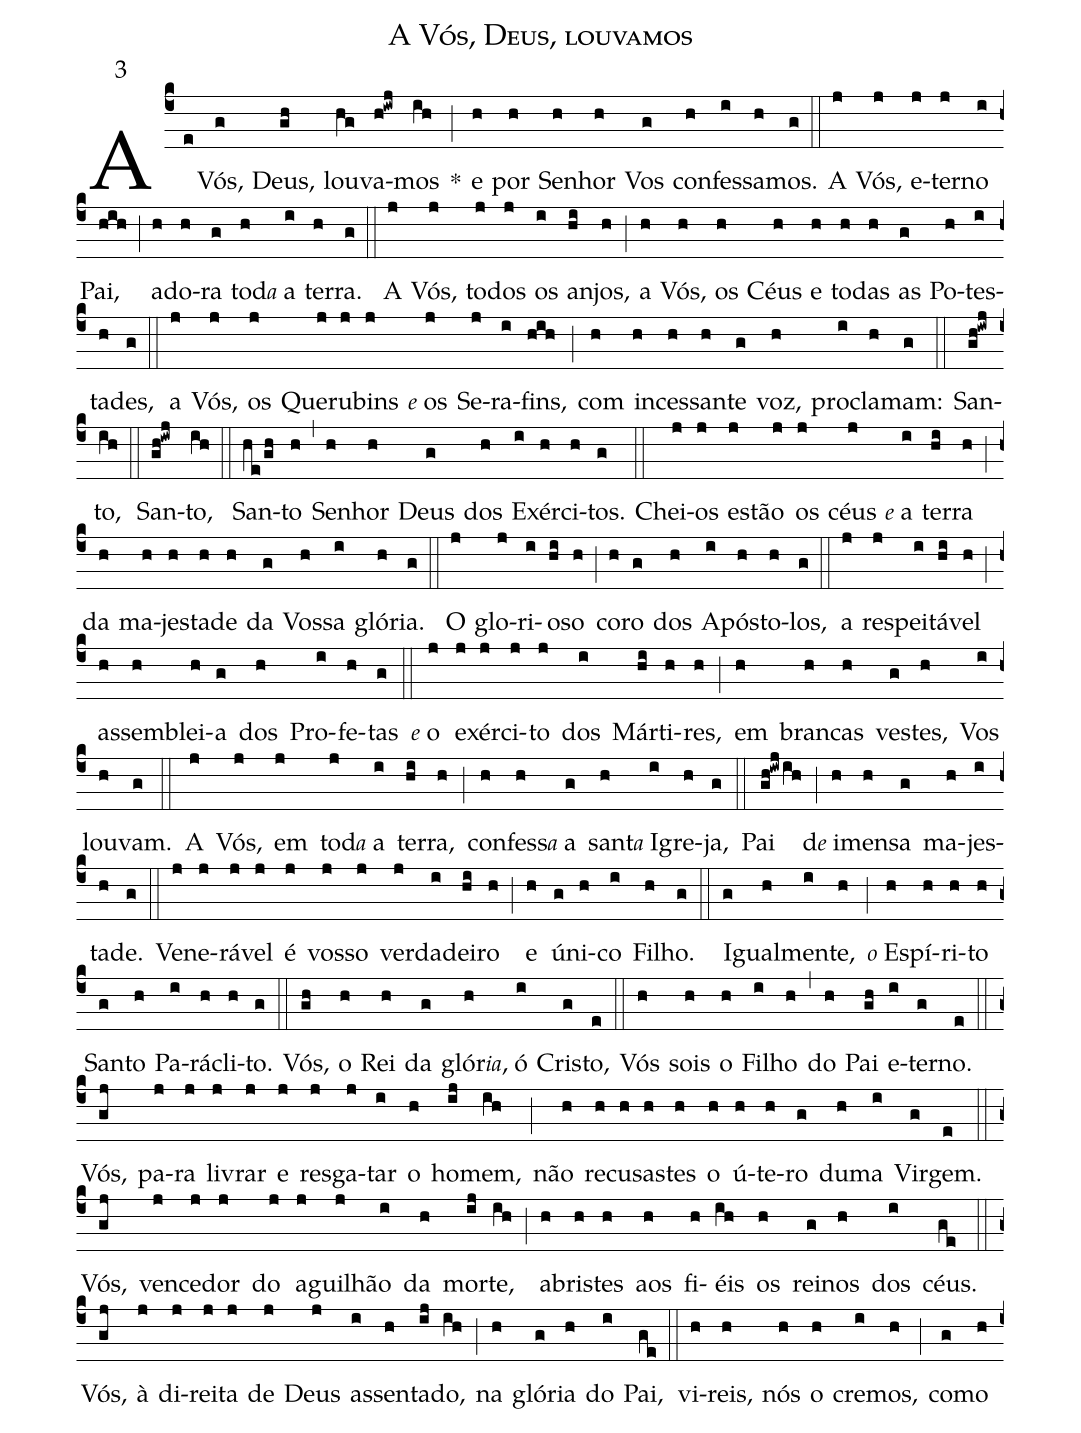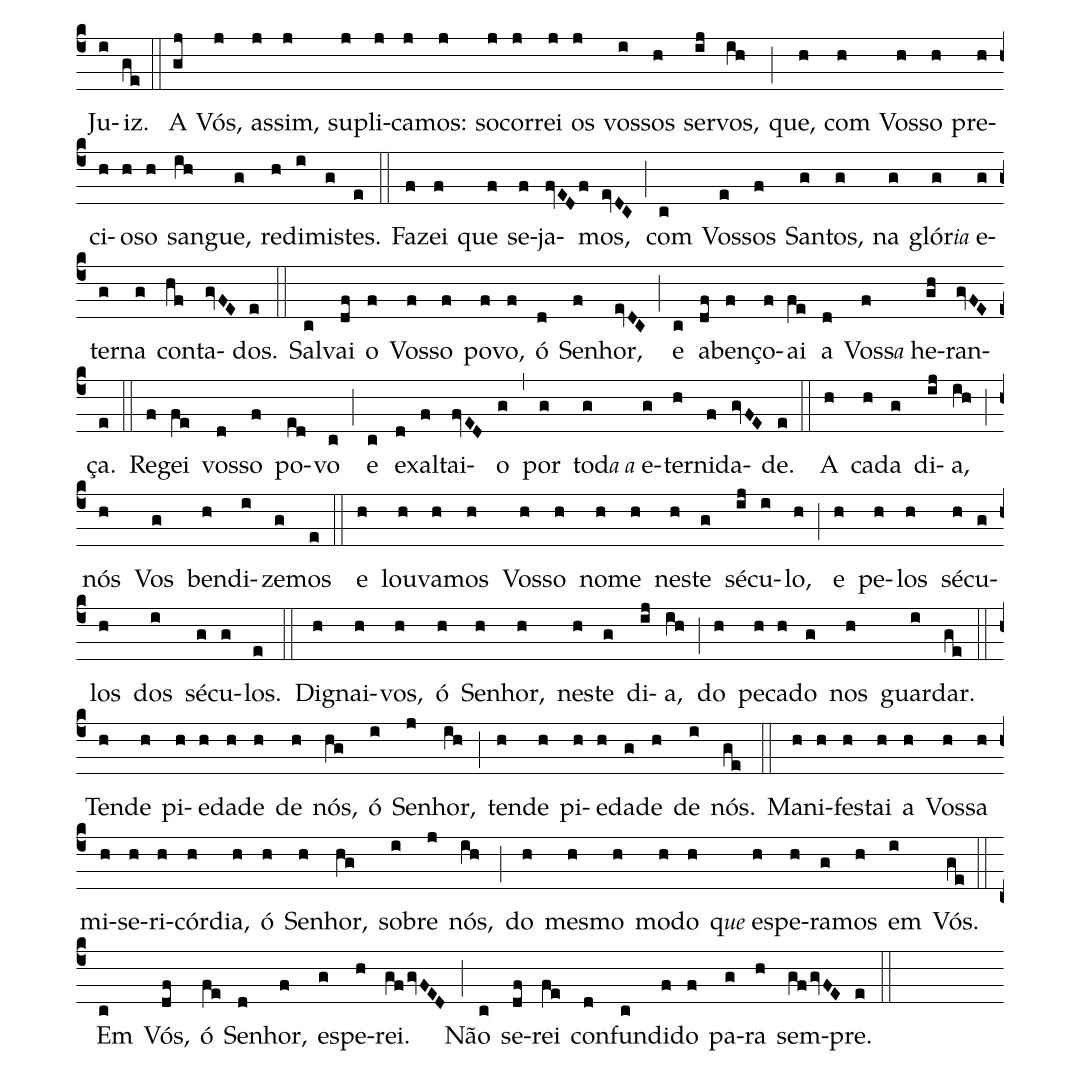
name: A Vós, Deus, louvamos;
mode:3;
%%
(c4)

A(e) Vós,(g) Deus,(gh) lou(hg)va(h!iwj)mos(ih) *(;) e(h) por(h) Se(h)nhor(h) Vos(g) con(h)fes(i)sa(h)mos.(g)

(::)

A(j) Vós,(j) e(j)ter(j)no(i) Pai,(hih) (;) a(h)do(h)ra(g) to(h)d<e>a</e> a(i) ter(h)ra.(g)

(::)

A(j) Vós,(j) to(j)dos(j) os(i) an(hi)jos,(h) (;) a(h) Vós,(h) os(h) Céus(h) e(h) to(h)das(h) as(g) Po(h)tes(i)ta(h)des,(g)

(::)

a(j) Vós,(j) os(j) Que(j)ru(j)bins(j) <e>e</e> os(j) Se(j)ra(i)fins,(hih) (;) com(h) in(h)ces(h)san(h)te(g) voz,(h) pro(i)cla(h)mam:(g)

(::)

San(gh!iwj)to,(ih) (::) San(gh!iwj)to,(ih) (::) San(he/gh)to(h) (,) Se(h)nhor(h) Deus(g) dos(h) E(i)xér(h)ci(h)tos.(g)

(::)

Chei(j)os(j) es(j)tão(j) os(j) céus(j) <e>e</e> a(i) ter(hi)ra(h) (;) da(h) ma(h)jes(h)ta(h)de(h) da(g) Vos(h)sa(i) gló(h)ria.(g)

(::)

O(j) glo(j)ri(i)o(hi)so(h) (;) co(h)ro(g) dos(h) A(i)pós(h)to(h)los,(g)

(::)

a(j) res(j)pei(i)tá(hi)vel(h) (;) as(h)sem(h)blei(h)a(g) dos(h) Pro(i)fe(h)tas(g)

(::)

<e>e</e> o(j) e(j)xér(j)ci(j)to(j) dos(i) Már(hi)ti(h)res,(h) (;) em(h) bran(h)cas(h) ves(g)tes,(h) Vos(i) lou(h)vam.(g)

(::)

A(j) Vós,(j) em(j) to(j)d<e>a</e> a(i) ter(hi)ra,(h) (;) con(h)fes(h)s<e>a</e> a(g) san(h)t<e>a</e> I(i)gre(h)ja,(g)

(::)

Pai(gh!iwj/ih) (;) d<e>e</e> i(h)men(h)sa(g) ma(h)jes(i)ta(h)de.(g)

(::)

Ve(j)ne(j)rá(j)vel(j) é(j) vos(j)so(j) ver(j)da(i)dei(hi)ro(h) (;) e(h) ú(g)ni(h)co(i) Fi(h)lho.(g)

(::)

I(g)gual(h)men(i)te,(h) (;) <e>o</e> Es(h)pí(h)ri(h)to(h) San(g)to(h) Pa(i)rá(h)cli(h)to.(g)

(::)

Vós,(gh) o(h) Rei(h) da(g) gló(h)r<e>ia</e>, ó(i) Cris(g)to,(e)

(::)

Vós(h) sois(h) o(h) Fi(i)lho(h) (,) do(h) Pai(gh) e(i)ter(g)no.(e)

(::)

Vós,(gj) pa(j)ra(j) li(j)vrar(j) e(j) res(j)ga(j)tar(i) o(h) ho(ij)mem,(ih) (;) não(h) re(h)cu(h)sas(h)tes(h) o(h) ú(h)te(h)ro(g) du(h)ma(i) Vir(g)gem.(e)

(::)

Vós,(gj) ven(j)ce(j)dor(j) do(j) a(j)gui(j)lhão(i) da(h) mor(ij)te,(ih) (;) a(h)bris(h)tes(h) aos(h) fi(h)éis(ih) os(h) rei(g)nos(h) dos(i) céus.(ge)

(::)

Vós,(gj) à(j) di(j)rei(j)ta(j) de(j) Deus(j) as(i)sen(h)ta(ij)do,(ih) (;) na(h) gló(g)ria(h) do(i) Pai,(ge)

(::)

vi(h)reis,(h) nós(h) o(h) cre(i)mos,(h) (;) co(g)mo(h) Ju(i)iz.(ge)

(::)

A(gj) Vós,(j) as(j)sim,(j) su(j)pli(j)ca(j)mos:(j) so(j)cor(j)rei(j) os(j) vos(i)sos(h) ser(ij)vos,(ih) (;) que,(h) com(h) Vos(h)so(h) pre(h)ci(h)o(h)so(h) san(ih)gue,(g) re(h)di(i)mis(g)tes.(e)

(::)

Fa(f)zei(f) que(f) se(f)ja(fvEDf)mos,(evDC) (;) com(c) Vos(e)sos(f) San(g)tos,(g) na(g) gló(g)r<e>ia</e> e(g)ter(g)na(g) con(hf)ta(gvFE)dos.(e)

(::)

Sal(c)vai(df) o(f) Vos(f)so(f) po(f)vo,(f) ó(d) Se(f)nhor,(evDC) (;) e(c) a(df)ben(f)ço(f)ai(fe) a(d) Vos(f)s<e>a</e> he(gh)ran(gvFE)ça.(e)

(::)

Re(f)gei(fe) vos(d)so(f) po(ed)vo(c) (;) e(c) e(d)xal(f)tai-(fvED)o(g) (,) por(g) to(g)d<e>a a</e> e(g)ter(h)ni(f)da(gvFE)de.(e)

(::)

A(h) ca(h)da(g) di(ij)a,(ih) (;) nós(h) Vos(g) ben(h)di(i)ze(g)mos(e)

(::)

e(h) lou(h)va(h)mos(h) Vos(h)so(h) no(h)me(h) nes(h)te(g) sé(ij)cu(i)lo,(h) (;) e(h) pe(h)los(h) sé(h)cu(g)los(h) dos(i) sé(g)cu(g)los.(e)

(::)

Dig(h)nai-(h)vos,(h) ó(h) Se(h)nhor,(h) nes(h)te(g) di(ij)a,(ih) (;) do(h) pe(h)ca(h)do(g) nos(h) guar(i)dar.(ge)

(::)

Ten(h)de(h) pi(h)e(h)da(h)de(h) de(h) nós,(hg) ó(i) Se(j)nhor,(ih) (;) ten(h)de(h) pi(h)e(h)da(g)de(h) de(i) nós.(ge)

(::)

Ma(h)ni(h)fes(h)tai(h) a(h) Vos(h)sa(h) mi(h)se(h)ri(h)cór(h)dia,(h) ó(h) Se(h)nhor,(hg) so(i)bre(j) nós,(ih) (;) do(h) mes(h)mo(h) mo(h)do(h) q<e>ue</e> es(h)pe(h)ra(g)mos(h) em(i) Vós.(ge)

(::)

Em(c) Vós,(df) ó(fe) Se(d)nhor,(f) es(g)pe(h)rei.(gfgvFED) (;) Não(c) se(df)rei(fe) con(d)fun(c)di(f)do(f) pa(g)ra(h) sem(gfgvFE)pre.(e)

(::)
